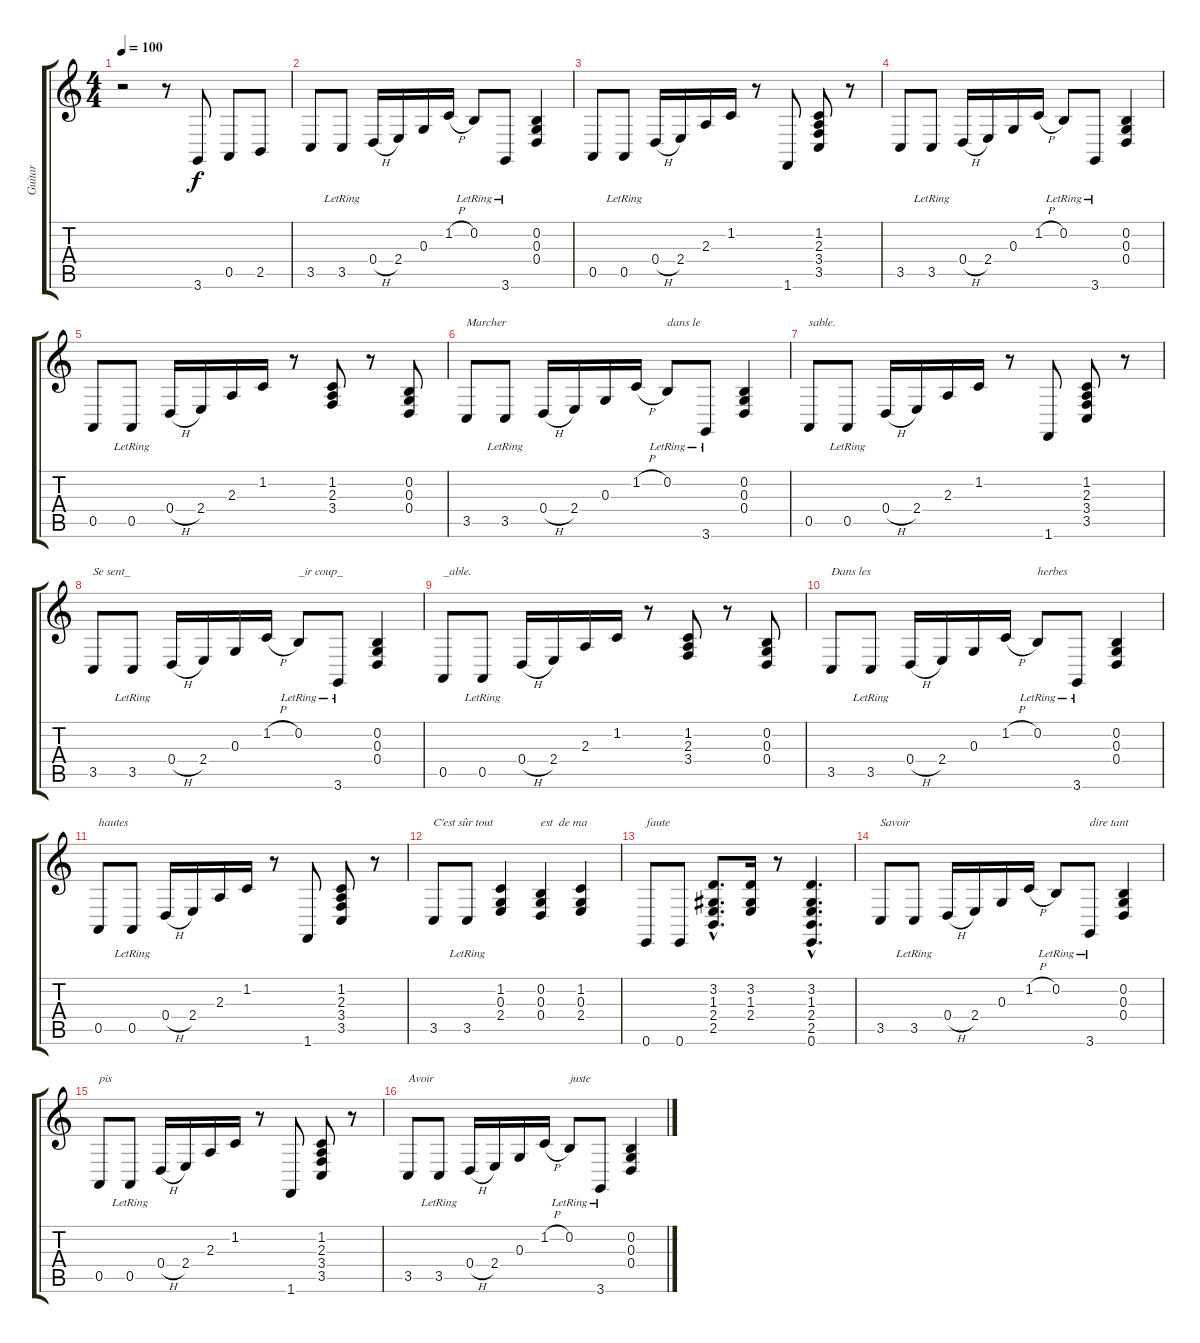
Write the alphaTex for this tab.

\track ("Guitar" "Guitar") {instrument brightacousticpiano}
\staff {score tabs}
\tuning (E4 B3 G3 D3 A2 E2) {hide}
\ts (4 4)
\tempo 100
\clef g2
\ks c
r.2{dy f instrument brightacousticpiano} r.8 3.6.8 0.5.8 2.5.8 |
3.5.8 3.5{lr}.8 0.4{h}.16 2.4.16 0.3.16 1.2{h}.16 0.2{lr}.8 3.6{lr}.8 (0.2 0.3 0.4).4 |
0.5.8 0.5{lr}.8 0.4{h}.16 2.4.16 2.3.16 1.2.16 r.8 1.6.8 (1.2 2.3 3.4 3.5).8 r.8 |
3.5.8 3.5{lr}.8 0.4{h}.16 2.4.16 0.3.16 1.2{h}.16 0.2{lr}.8 3.6{lr}.8 (0.2 0.3 0.4).4 |
0.5.8 0.5{lr}.8 0.4{h}.16 2.4.16 2.3.16 1.2.16 r.8 (1.2 2.3 3.4).8 r.8 (0.2 0.3 0.4).8 |
3.5.8{txt "Marcher"} 3.5{lr}.8 0.4{h}.16 2.4.16 0.3.16 1.2{h}.16 0.2{lr}.8{txt "dans le"} 3.6{lr}.8 (0.2 0.3 0.4).4 |
0.5.8{txt "sable."} 0.5{lr}.8 0.4{h}.16 2.4.16 2.3.16 1.2.16 r.8 1.6.8 (1.2 2.3 3.4 3.5).8 r.8 |
3.5.8{txt "Se sent_"} 3.5{lr}.8 0.4{h}.16 2.4.16 0.3.16 1.2{h}.16 0.2{lr}.8{txt "_ir coup_"} 3.6{lr}.8 (0.2 0.3 0.4).4 |
0.5.8{txt "_able."} 0.5{lr}.8 0.4{h}.16 2.4.16 2.3.16 1.2.16 r.8 (1.2 2.3 3.4).8 r.8 (0.2 0.3 0.4).8 |
3.5.8{txt "Dans les"} 3.5{lr}.8 0.4{h}.16 2.4.16 0.3.16 1.2{h}.16 0.2{lr}.8{txt "herbes"} 3.6{lr}.8 (0.2 0.3 0.4).4 |
0.5.8{txt "hautes"} 0.5{lr}.8 0.4{h}.16 2.4.16 2.3.16 1.2.16 r.8 1.6.8 (1.2 2.3 3.4 3.5).8 r.8 |
3.5.8{txt "C'est sûr tout"} 3.5{lr}.8 (1.2 0.3 2.4).4 (0.2 0.3 0.4).4{txt "est  de ma"} (1.2 0.3 2.4).4 |
0.6.8{txt "faute"} 0.6.8 (3.2{hac} 1.3{hac} 2.4{hac} 2.5{hac}).8{d} (3.2 1.3 2.4).16 r.8 (3.2{hac} 1.3{hac} 2.4{hac} 2.5{hac} 0.6{hac}).4{d} |
3.5.8{txt "Savoir"} 3.5{lr}.8 0.4{h}.16 2.4.16 0.3.16 1.2{h}.16 0.2{lr}.8 3.6{lr}.8{txt "dire tant"} (0.2 0.3 0.4).4 |
0.5.8{txt "pis"} 0.5{lr}.8 0.4{h}.16 2.4.16 2.3.16 1.2.16 r.8 1.6.8 (1.2 2.3 3.4 3.5).8 r.8 |
3.5.8{txt "Avoir"} 3.5{lr}.8 0.4{h}.16 2.4.16 0.3.16 1.2{h}.16 0.2{lr}.8{txt "juste"} 3.6{lr}.8 (0.2 0.3 0.4).4
